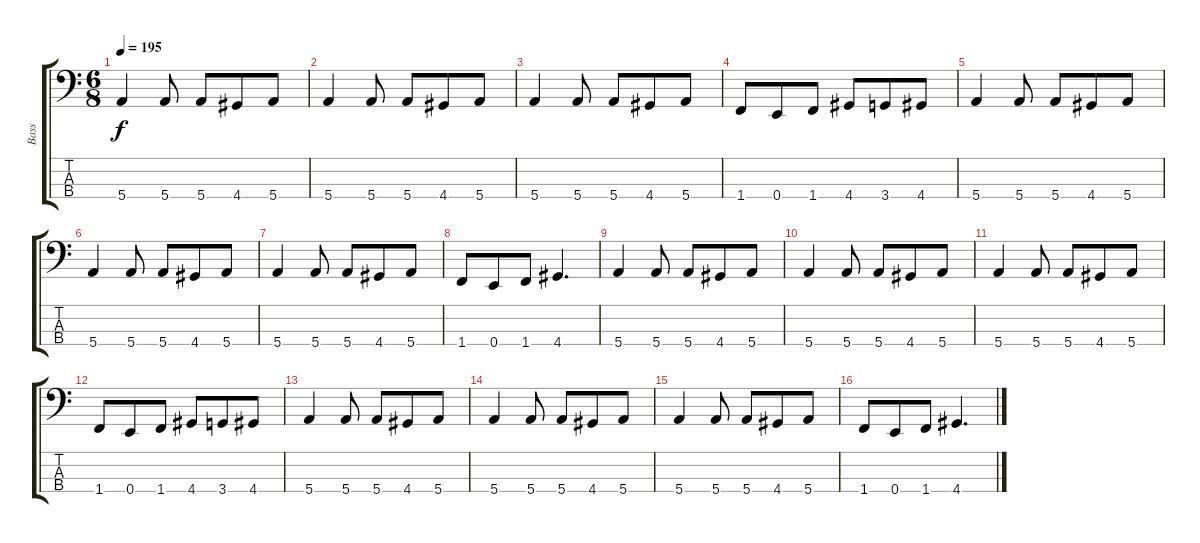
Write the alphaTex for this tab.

\track ("Bass" "Bass") {instrument electricbasspick}
\staff {score tabs}
\tuning (G2 D2 A1 E1) {hide}
\ts (6 8)
\tempo 195
\clef f4
\ks c
5.4.4{dy f} 5.4.8 5.4.8 4.4.8 5.4.8 |
5.4.4 5.4.8 5.4.8 4.4.8 5.4.8 |
5.4.4 5.4.8 5.4.8 4.4.8 5.4.8 |
1.4.8 0.4.8 1.4.8 4.4.8 3.4.8 4.4.8 |
5.4.4 5.4.8 5.4.8 4.4.8 5.4.8 |
5.4.4 5.4.8 5.4.8 4.4.8 5.4.8 |
5.4.4 5.4.8 5.4.8 4.4.8 5.4.8 |
1.4.8 0.4.8 1.4.8 4.4.4{d} |
5.4.4 5.4.8 5.4.8 4.4.8 5.4.8 |
5.4.4 5.4.8 5.4.8 4.4.8 5.4.8 |
5.4.4 5.4.8 5.4.8 4.4.8 5.4.8 |
1.4.8 0.4.8 1.4.8 4.4.8 3.4.8 4.4.8 |
5.4.4 5.4.8 5.4.8 4.4.8 5.4.8 |
5.4.4 5.4.8 5.4.8 4.4.8 5.4.8 |
5.4.4 5.4.8 5.4.8 4.4.8 5.4.8 |
1.4.8 0.4.8 1.4.8 4.4.4{d}
